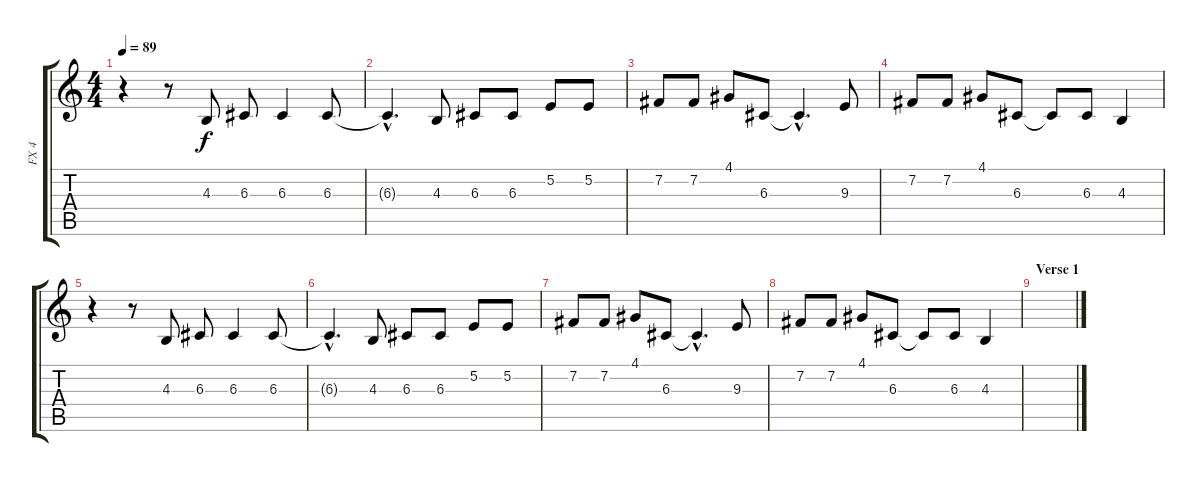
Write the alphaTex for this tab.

\track ("FX 4" "FX 4") {instrument fx4atmosphere}
\staff {score tabs}
\tuning (E4 B3 G3 D3 A2 E2) {hide}
\ts (4 4)
\tempo 89
\clef g2
\ks c
r.4{dy f} r.8 4.3.8 6.3.8 6.3.4 6.3.8 |
6.3{hac t}.4{d} 4.3.8 6.3.8 6.3.8 5.2.8 5.2.8 |
7.2.8 7.2.8 4.1.8 6.3.8 6.3{hac t}.4{d} 9.3.8 |
7.2.8 7.2.8 4.1.8 6.3.8 6.3{t}.8 6.3.8 4.3.4 |
r.4 r.8 4.3.8 6.3.8 6.3.4 6.3.8 |
6.3{hac t}.4{d} 4.3.8 6.3.8 6.3.8 5.2.8 5.2.8 |
7.2.8 7.2.8 4.1.8 6.3.8 6.3{hac t}.4{d} 9.3.8 |
7.2.8 7.2.8 4.1.8 6.3.8 6.3{t}.8 6.3.8 4.3.4 |
\section ("" "Verse 1")
